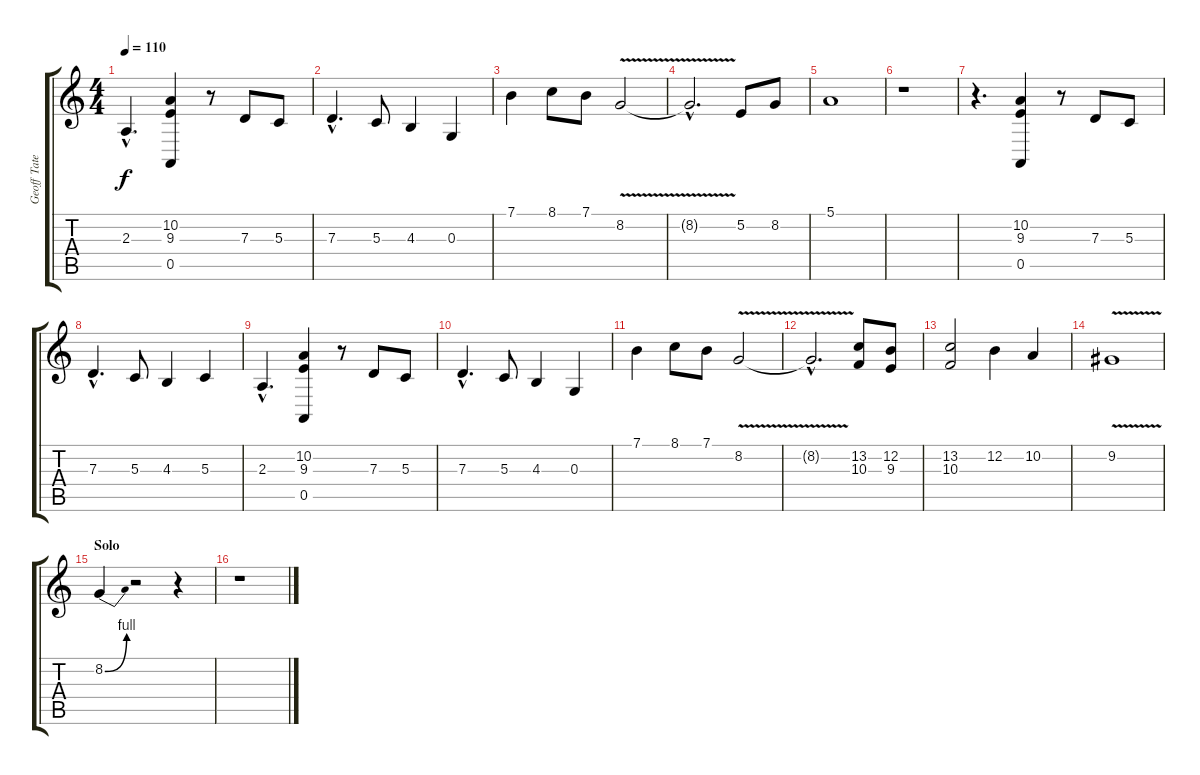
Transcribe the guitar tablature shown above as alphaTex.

\track ("Geoff Tate" "Geoff Tate") {instrument tenorsax}
\staff {score tabs}
\tuning (E4 B3 G3 D3 A2 E2) {hide}
\ts (4 4)
\tempo 110
\clef g2
\ks c
2.3{hac}.4{d dy f} (10.2 9.3 0.5).4 r.8 7.3.8 5.3.8 |
7.3{hac}.4{d} 5.3.8 4.3.4 0.3.4 |
7.1.4 8.1.8 7.1.8 8.2{v}.2 |
8.2{hac t}.2{d} 5.2.8 8.2.8 |
5.1.1 |
r.1 |
r.4{d} (10.2 9.3 0.5).4 r.8 7.3.8 5.3.8 |
7.3{hac}.4{d} 5.3.8 4.3.4 5.3.4 |
2.3{hac}.4{d} (10.2 9.3 0.5).4 r.8 7.3.8 5.3.8 |
7.3{hac}.4{d} 5.3.8 4.3.4 0.3.4 |
7.1.4 8.1.8 7.1.8 8.2{v}.2 |
8.2{hac t}.2{d} (13.2 10.3).8 (12.2 9.3).8 |
(13.2 10.3).2 12.2.4 10.2.4 |
9.2{v}.1 |
\section ("" "Solo")
8.2{be (bend 0 0 60 4)}.4 r.2 r.4 |
r.1
